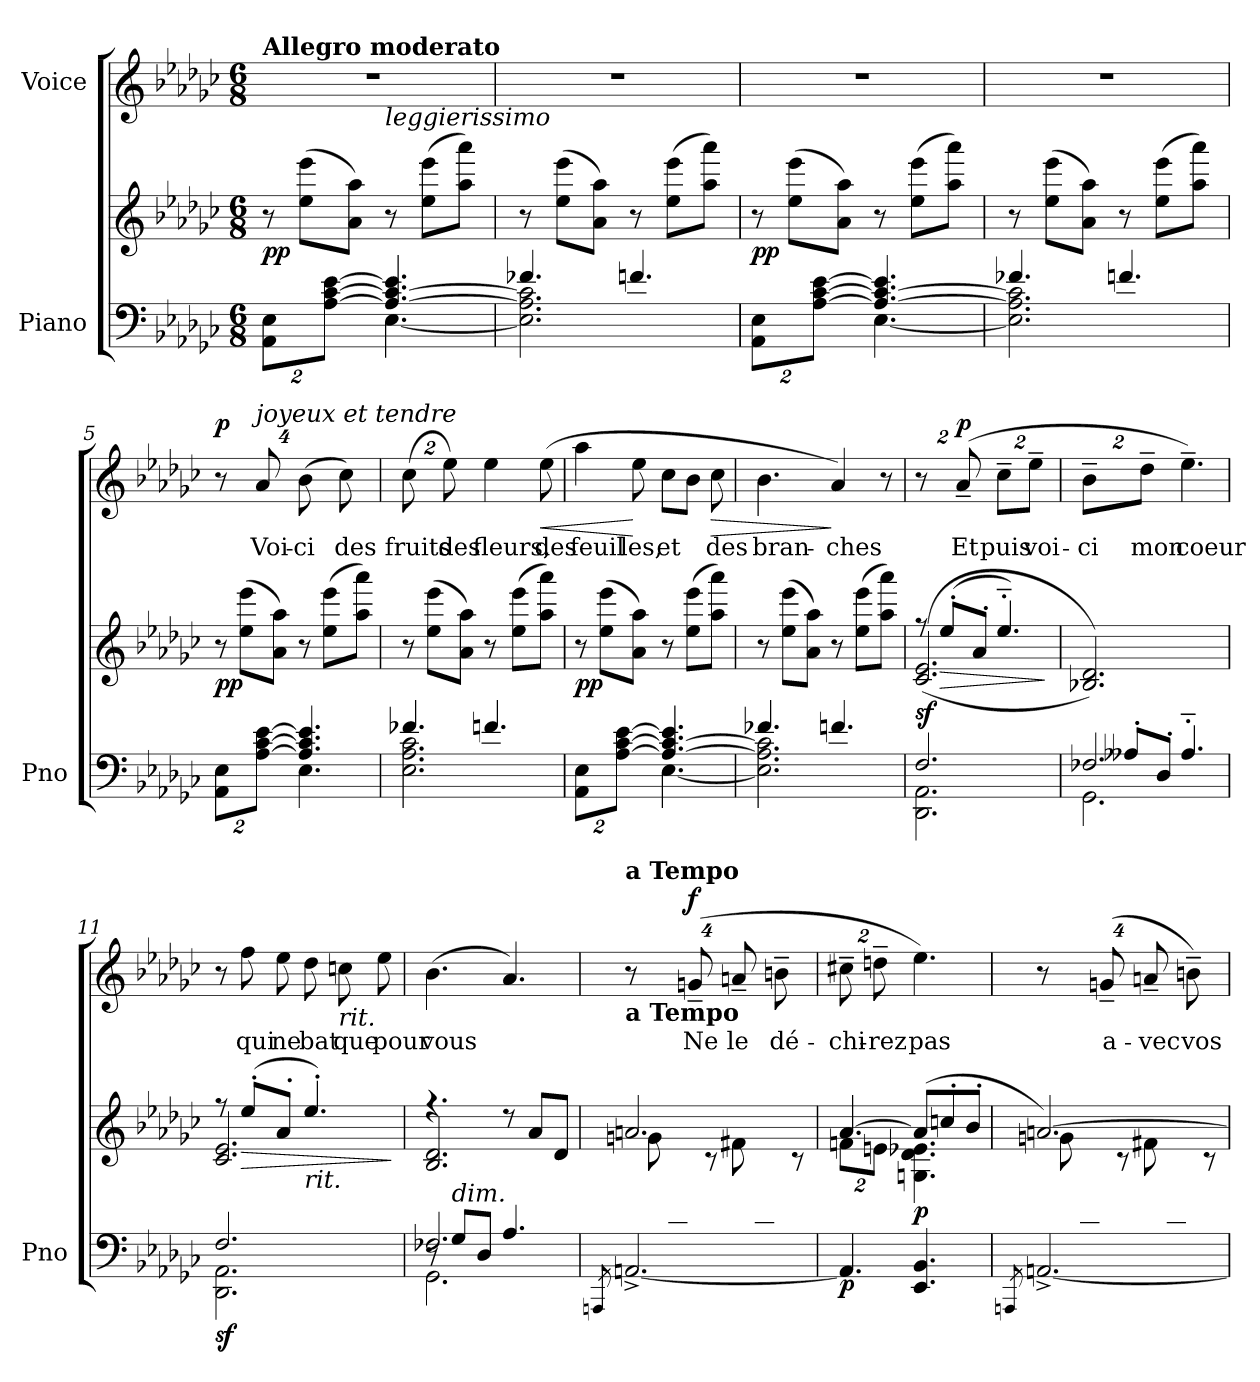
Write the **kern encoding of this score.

**kern	**kern	**dynam	**kern	**text	**dynam
*part2	*part2	*part2	*part1	*part1	*part1
*staff3	*staff2	*staff2/3	*staff1	*staff1	*staff1
*I"Piano	*	*	*I"Voice	*	*
*I'Pno	*	*	*	*	*
*clefF4	*clefG2	*	*clefG2	*	*
*k[b-e-a-d-g-c-]	*k[b-e-a-d-g-c-]	*	*k[b-e-a-d-g-c-]	*	*
*M6/8	*M6/8	*	*M6/8	*	*
*Xbrackettup	*	*	*	*	*
=1	=1	=1	=1	=1	=1
*^	*	*	*	*	*
!	!	!	!	!LO:TX:a:B:t=Allegro moderato	!	!
!	!	!	!LO:DY:b	!	!	!
16%3AA-\ 16%3E-\L	4.ryy	8r	pp	2.r	.	.
.	.	(8ee-\ 8eee-\L	.	.	.	.
[16%3A-\ [16%3c-\ [16%3e-\J	.	.	.	.	.	.
.	.	8a-\ 8aa-\J)	.	.	.	.
!	!	!LO:TX:i:t=leggierissimo	!	!	!	!
4.A-/_ 4.c-/_ 4.e-/]	[4.E-\	8r	.	.	.	.
.	.	(8ee-\ 8eee-\L	.	.	.	.
.	.	8aa-\ 8aaa-\J)	.	.	.	.
=2	=2	=2	=2	=2	=2	=2
4.f-X/	2.E-\] 2.A-\] 2.c-\]	8r	.	2.r	.	.
.	.	(8ee-\ 8eee-\L	.	.	.	.
.	.	8a-\ 8aa-\J)	.	.	.	.
4.fn/	.	8r	.	.	.	.
.	.	(8ee-\ 8eee-\L	.	.	.	.
.	.	8aa-\ 8aaa-\J)	.	.	.	.
=3	=3	=3	=3	=3	=3	=3
!	!	!	!LO:DY:b	!	!	!
16%3AA-\ 16%3E-\L	4.ryy	8r	pp	2.r	.	.
.	.	(8ee-\ 8eee-\L	.	.	.	.
[16%3A-\ [16%3c-\ [16%3e-\J	.	.	.	.	.	.
.	.	8a-\ 8aa-\J)	.	.	.	.
4.A-/_ 4.c-/_ 4.e-/]	[4.E-\	8r	.	.	.	.
.	.	(8ee-\ 8eee-\L	.	.	.	.
.	.	8aa-\ 8aaa-\J)	.	.	.	.
=4	=4	=4	=4	=4	=4	=4
4.f-X/	2.E-\] 2.A-\] 2.c-\]	8r	.	2.r	.	.
.	.	(8ee-\ 8eee-\L	.	.	.	.
.	.	8a-\ 8aa-\J)	.	.	.	.
4.fn/	.	8r	.	.	.	.
.	.	(8ee-\ 8eee-\L	.	.	.	.
.	.	8aa-\ 8aaa-\J)	.	.	.	.
=5	=5	=5	=5	=5	=5	=5
*	*	*	*	*Xbrackettup	*	*
!	!	!	!LO:DY:b	!	!	!LO:DY:b
16%3AA-\ 16%3E-\L	4.ryy	8r	pp	16%3r	.	p
.	.	(8ee-\ 8eee-\L	.	.	.	.
!	!	!	!	!LO:TX:i:t=joyeux et tendre	!	!
[16%3A-\ [16%3c-\ [16%3e-\J	.	.	.	16%3a-/	Voi-	.
.	.	8a-\ 8aa-\J)	.	.	.	.
4.A-/] 4.c-/] 4.e-/]	4.E-\	8r	.	(16%3b-\	-ci	.
.	.	(8ee-\ 8eee-\L	.	.	.	.
.	.	.	.	16%3cc-\)	des	.
.	.	8aa-\ 8aaa-\J)	.	.	.	.
=6	=6	=6	=6	=6	=6	=6
4.f-X/	2.E-\ 2.A-\ 2.c-\	8r	.	(16%3cc-\	fruits	.
.	.	(8ee-\ 8eee-\L	.	.	.	.
.	.	.	.	16%3ee-\)	des	.
.	.	8a-\ 8aa-\J)	.	.	.	.
4.fn/	.	8r	.	4ee-\	fleurs,	.
.	.	(8ee-\ 8eee-\L	.	.	.	.
!	!	!	!	!	!	!LO:HP:b
.	.	8aa-\ 8aaa-\J)	.	(8ee-\	des	<
=7	=7	=7	=7	=7	=7	=7
!	!	!	!LO:DY:b	!	!	!
16%3AA-\ 16%3E-\L	4.ryy	8r	pp	4aa-\	feuil-	.
.	.	(8ee-\ 8eee-\L	.	.	.	.
[16%3A-\ [16%3c-\ [16%3e-\J	.	.	.	.	.	.
.	.	8a-\ 8aa-\J)	.	8ee-\	-les,	[
4.A-/_ 4.c-/_ 4.e-/]	[4.E-\	8r	.	8cc-\L	et	.
.	.	(8ee-\ 8eee-\L	.	8b-\J	.	.
!	!	!	!	!	!	!LO:HP:b
.	.	8aa-\ 8aaa-\J)	.	8cc-\	des	>
=8	=8	=8	=8	=8	=8	=8
4.f-X/	2.E-\] 2.A-\] 2.c-\]	8r	.	4.b-\	bran-	.
.	.	(8ee-\ 8eee-\L	.	.	.	.
.	.	8a-\ 8aa-\J)	.	.	.	.
4.fn/	.	8r	.	4a-/)	-ches	]
.	.	(8ee-\ 8eee-\L	.	.	.	.
.	.	8aa-\ 8aaa-\J)	.	8r	.	.
=9	=9	=9	=9	=9	=9	=9
*	*	*^	*	*	*	*
!	!	!	!	!LO:DY:b	!	!	!
2.F/	2.DD-\ 2.AA-\	8r	((2.c-/ 2.e-/	sf	16%3r	.	.
!	!	!	!	!LO:HP:b	!	!	!
.	.	(8ee-'/L	.	>	.	.	.
!	!	!	!	!	!	!	!LO:DY:b
.	.	.	.	.	(16%3a-~>/	Et	p
.	.	8a-'/J	.	.	.	.	.
.	.	4.ee-'~/)	.	.	16%3cc-~\L	puis	.
.	.	.	.	.	16%3ee-~\J	voi-	.
*v	*v	*	*	*	*	*	*
*	*v	*v	*	*	*	*
.	.	]	.	.	.
=10	=10	=10	=10	=10	=10
*^	*	*	*	*	*
*	*^	*	*	*	*	*
2.F-X/	2.GG-\	8ryy	2.B-X/ 2.d-/))	.	16%3b-~\L	-ci	.
.	.	8A--X'/L	.	.	.	.	.
.	.	.	.	.	16%3dd-~\J	mon	.
.	.	8D-'/J	.	.	.	.	.
.	.	4.A--'~/	.	.	4.ee-~\)	coeur	.
=11	=11	=11	=11	=11	=11	=11	=11
*	*	*	*^	*	*	*	*
!	!	!	!	!	!LO:DY:b=2	!	!	!
*	*v	*v	*	*	*	*	*	*
2.F/	2.DD-\ 2.AA-\	8r	2.c-/ 2.e-/	sf	8r	.	.
!	!	!	!	!LO:HP:b	!	!	!
.	.	(8ee-'>/L	.	>	8ff\	qui	.
.	.	8a-'>/J	.	.	8ee-\	ne	.
!	!	!LO:TX:b:i:t=rit.	!	!	!	!	!
.	.	4.ee-'>/)	.	.	8dd-\	bat	.
!	!	!	!	!	!LO:TX:b:i:t=rit.	!	!
.	.	.	.	.	8ccn\	que	.
.	.	.	.	.	8ee-\	pour	.
*v	*v	*	*	*	*	*	*
*	*v	*v	*	*	*	*
.	.	]	.	.	.
=12	=12	=12	=12	=12	=12
*^	*^	*	*	*	*
*	*^	*	*	*	*	*	*
8r	2.F-X/	2.GG-\	4.r	2.B-/ 2.d-/	.	(4.b-\	vous	.
!LO:TX:a:i:t=dim.	!	!	!	!	!	!	!	!
8G-/L	.	.	.	.	.	.	.	.
8D-/J	.	.	.	.	.	.	.	.
4.A-/	.	.	8r	.	.	4.a-/)	.	.
.	.	.	8a-/L	.	.	.	.	.
.	.	.	8d-/J	.	.	.	.	.
*	*v	*v	*	*	*	*	*	*
=13	=13	=13	=13	=13	=13	=13	=13
.	8qAAAn/	.	.	.	.	.	.
!	!	!	!	!	!LO:TX:b:B:t=a Tempo	!	!
!	!	!	!	!	!LO:TX:a:B:t=a Tempo	!	!
!	!	!	!	!LO:DY:b	!	!	!
!	!	!	!	!LO:DY:n=1:b	!	!	!
8ryy	[2.AAn^/	2.an/	(8gn\L	pp sf	16%3r	.	.
8Gn/ 8An/ 8c#X/J)	.	.	8ryy	.	.	.	.
!	!	!	!	!	!	!	!LO:DY:b
.	.	.	.	.	(16%3gn~>/	Ne	f
4ryy	.	.	8r	.	.	.	.
.	.	.	(8f#X\L	.	16%3an~>/	le	.
8G/ 8A/ 8c#/J)	.	.	8ryy	.	.	.	.
.	.	.	.	.	16%3bn~\	dé-	.
8ryy	.	.	8r	.	.	.	.
*v	*v	*	*	*	*	*	*
=14	=14	=14	=14	=14	=14	=14
*	*	*Xbrackettup	*	*	*	*
!	!	!	!LO:DY:b=2	!	!	!
4.AA/]	[4.a-/	16%3fn\L	p	16%3cc#X~\	-chi-	.
.	.	16%3en\J	.	16%3ddn~\	-rez	.
!	!	!	!LO:DY:b	!	!	!
4.EE-/ 4.BB-/	(8a-/L]	4.Gn\ 4.d-\ 4.e-X\	p	4.ee-\)	pas	.
.	8ccn'>/	.	.	.	.	.
.	8b-'>/J	.	.	.	.	.
=15	=15	=15	=15	=15	=15	=15
*^	*	*	*	*	*	*
.	8qAAAn/	.	.	.	.	.	.
!	!	!	!	!LO:DY:b	!	!	!
!	!	!	!	!LO:DY:n=1:b	!	!	!
8ryy	[2.AAn^/	[2.an/)	(8gn\L	pp sf	16%3r	.	.
8Gn/ 8An/ 8c#X/J)	.	.	8ryy	.	.	.	.
.	.	.	.	.	(16%3gn~>/	a-	.
4ryy	.	.	8r	.	.	.	.
.	.	.	(8f#X\L	.	16%3an~>/	-vec	.
8G/ 8A/ 8c#/J)	.	.	8ryy	.	.	.	.
.	.	.	.	.	16%3bn~\)	vos	.
8ryy	.	.	8r	.	.	.	.
*v	*v	*	*	*	*	*	*
*	*v	*v	*	*	*	*
=	=	=	=	=	=
*-	*-	*-	*-	*-	*-
